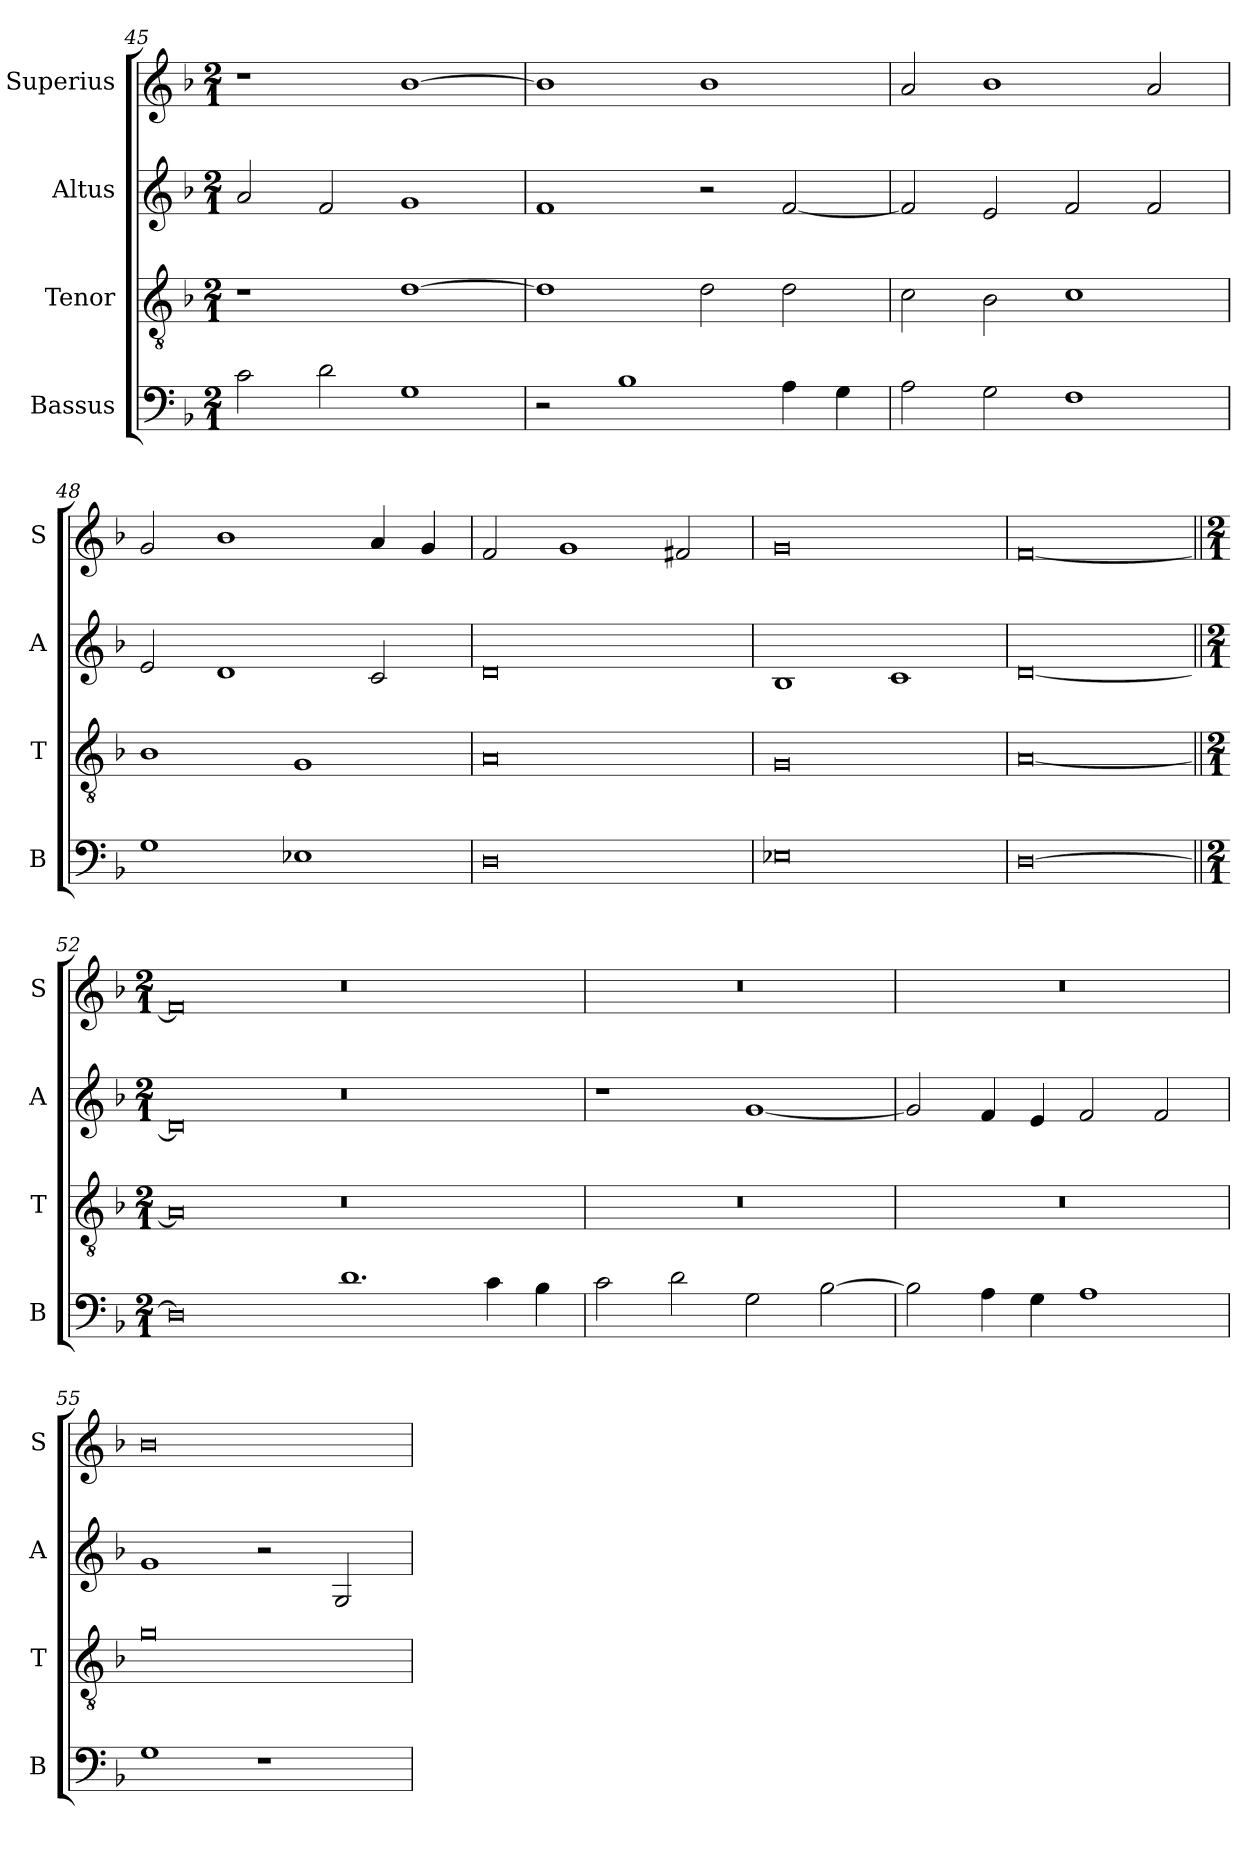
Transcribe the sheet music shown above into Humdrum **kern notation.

**kern	**kern	**kern	**kern
*part4	*part3	*part2	*part1
*staff4	*staff3	*staff2	*staff1
*I"Bassus	*I"Tenor	*I"Altus	*I"Superius
*I'B	*I'T	*I'A	*I'S
*clefF4	*clefGv2	*clefG2	*clefG2
*k[b-]	*k[b-]	*k[b-]	*k[b-]
*F:	*F:	*F:	*F:
*M2/1	*M2/1	*M2/1	*M2/1
=45	=45	=45	=45
2c	1r	2a	1r
2d	.	2f	.
1G	[1d	1g	[1b-
=46	=46	=46	=46
2r	1d]	1f	1b-]
1B-	.	.	.
.	2d	2r	1b-
4A	2d	[2f	.
4G	.	.	.
=47	=47	=47	=47
2A	2c	2f]	2a
2G	2B-	2e	1b-
1F	1c	2f	.
.	.	2f	2a
=48	=48	=48	=48
1G	1B-	2e	2g
.	.	1d	1b-
1E-X	1G	.	.
.	.	2c	4a
.	.	.	4g
=49	=49	=49	=49
0D	0A	0d	2f
.	.	.	1g
.	.	.	2f#X
=50	=50	=50	=50
0E-X	0G	1B-	0g
.	.	1c	.
=51	=51	=51	=51
[0D	[0A	[0d	[0f
=52||	=52||	=52||	=52||
*M2/1	*M2/1	*M2/1	*M2/1
0D]	0A]	0d]	0f]
1.d	0r	0r	0r
4c	.	.	.
4B-	.	.	.
=53	=53	=53	=53
2c	0r	1r	0r
2d	.	.	.
2G	.	[1g	.
[2B-	.	.	.
=54	=54	=54	=54
2B-]	0r	2g]	0r
4A	.	4f	.
4G	.	4e	.
1A	.	2f	.
.	.	2f	.
=55	=55	=55	=55
1G	0g	1g	0b-
1r	.	2r	.
.	.	2G	.
=	=	=	=
*-	*-	*-	*-
